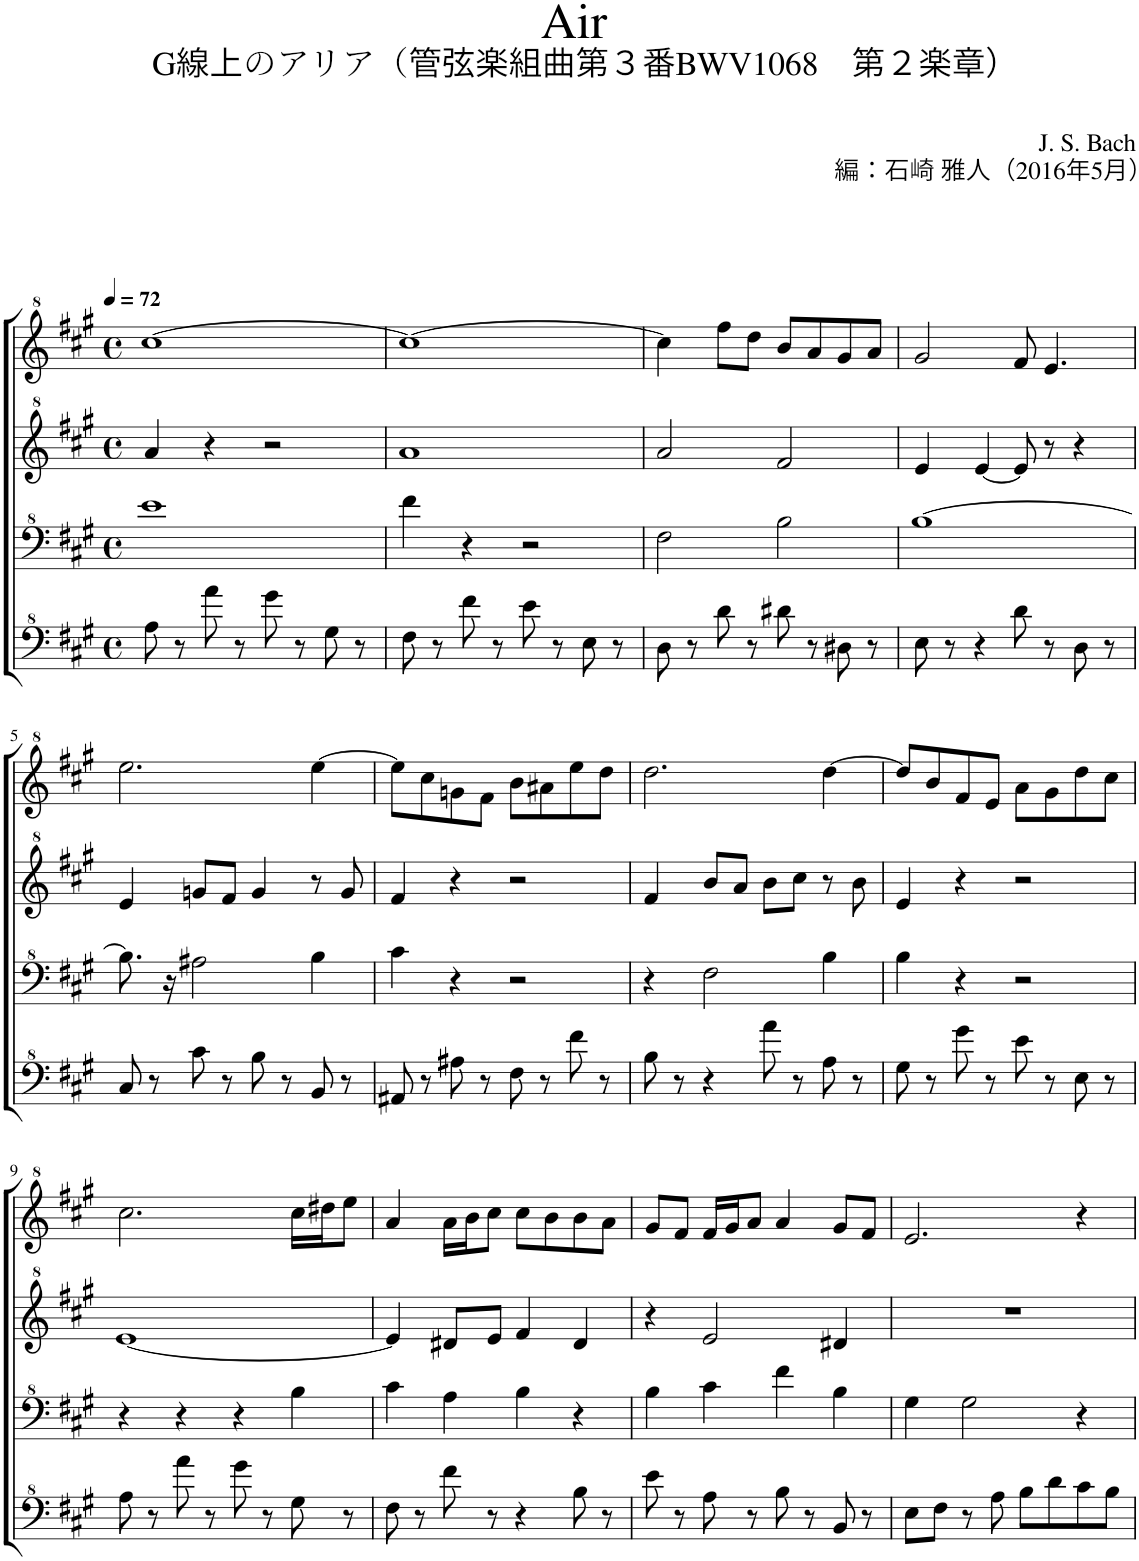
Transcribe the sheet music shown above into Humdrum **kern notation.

**kern	**kern	**kern	**kern
*part1	*part1	*part1	*part1
*staff4	*staff3	*staff2	*staff1
*I"パンフルート	*	*	*
*clefF^4	*clefF^4	*clefG^2	*clefG^2
*k[f#c#g#]	*k[f#c#g#]	*k[f#c#g#]	*k[f#c#g#]
*M4/4	*M4/4	*M4/4	*M4/4
*met(c)	*met(c)	*met(c)	*met(c)
*MM72	*MM72	*MM72	*MM72
=1	=1	=1	=1
8a\	1ee	4aa/	[1ccc#
8r	.	.	.
8aa\	.	4r	.
8r	.	.	.
8gg#\	.	2r	.
8r	.	.	.
8g#\	.	.	.
8r	.	.	.
=2	=2	=2	=2
8f#\	4ff#\	1aa	1ccc#_
8r	.	.	.
8ff#\	4r	.	.
8r	.	.	.
8ee\	2r	.	.
8r	.	.	.
8e\	.	.	.
8r	.	.	.
=3	=3	=3	=3
8d\	2f#\	2aa/	4ccc#\]
8r	.	.	.
8dd\	.	.	8fff#\L
8r	.	.	8ddd\J
8dd#X\	2b\	2ff#/	8bb/L
8r	.	.	8aa/
8d#X\	.	.	8gg#/
8r	.	.	8aa/J
=4	=4	=4	=4
8e\	[1b	4ee/	2gg#/
8r	.	.	.
4r	.	[4ee/	.
8dd\	.	8ee/]	8ff#/
8r	.	8r	4.ee/
8d\	.	4r	.
8r	.	.	.
!!LO:LB:g=z
=5	=5	=5	=5
8c#/	8.b\]	4ee/	2.eee\
8r	.	.	.
.	16r	.	.
8cc#\	2a#X\	8ggn/L	.
8r	.	8ff#/J	.
8b\	.	4gg/	.
8r	.	.	.
8B/	4b\	8r	[4eee\
8r	.	8gg/	.
=6	=6	=6	=6
8A#X/	4cc#\	4ff#/	8eee\L]
8r	.	.	8ccc#\
8a#X\	4r	4r	8ggn\
8r	.	.	8ff#\J
8f#\	2r	2r	8bb\L
8r	.	.	8aa#X\
8ff#\	.	.	8eee\
8r	.	.	8ddd\J
=7	=7	=7	=7
8b\	4r	4ff#/	2.ddd\
8r	.	.	.
4r	2f#\	8bb/L	.
.	.	8aa/J	.
8aa\	.	8bb\L	.
8r	.	8ccc#\J	.
8a\	4b\	8r	[4ddd\
8r	.	8bb\	.
=8	=8	=8	=8
8g#\	4b\	4ee/	8ddd/L]
8r	.	.	8bb/
8gg#\	4r	4r	8ff#/
8r	.	.	8ee/J
8ee\	2r	2r	8aa\L
8r	.	.	8gg#\
8e\	.	.	8ddd\
8r	.	.	8ccc#\J
!!LO:LB:g=z
=9	=9	=9	=9
8a\	4r	[1ee	2.ccc#\
8r	.	.	.
8aa\	4r	.	.
8r	.	.	.
8gg#\	4r	.	.
8r	.	.	.
8g#\	4b\	.	16ccc#\LL
.	.	.	16ddd#X\J
8r	.	.	8eee\J
=10	=10	=10	=10
8f#\	4cc#\	4ee/]	4aa/
8r	.	.	.
8ff#\	4a\	8dd#X/L	16aa\LL
.	.	.	16bb\J
8r	.	8ee/J	8ccc#\J
4r	4b\	4ff#/	8ccc#\L
.	.	.	8bb\
8b\	4r	4dd#/	8bb\
8r	.	.	8aa\J
=11	=11	=11	=11
8ee\	4b\	4r	8gg#/L
8r	.	.	8ff#/J
8a\	4cc#\	2ee/	16ff#/LL
.	.	.	16gg#/J
8r	.	.	8aa/J
8b\	4ff#\	.	4aa/
8r	.	.	.
8B/	4b\	4dd#X/	8gg#/L
8r	.	.	8ff#/J
=12	=12	=12	=12
8e\L	4g#\	1r	2.ee/
8f#\J	.	.	.
8r	2g#\	.	.
8a\	.	.	.
8b\L	.	.	.
8dd\	.	.	.
8cc#\	4r	.	4r
8b\J	.	.	.
=	=	=	=
*-	*-	*-	*-
